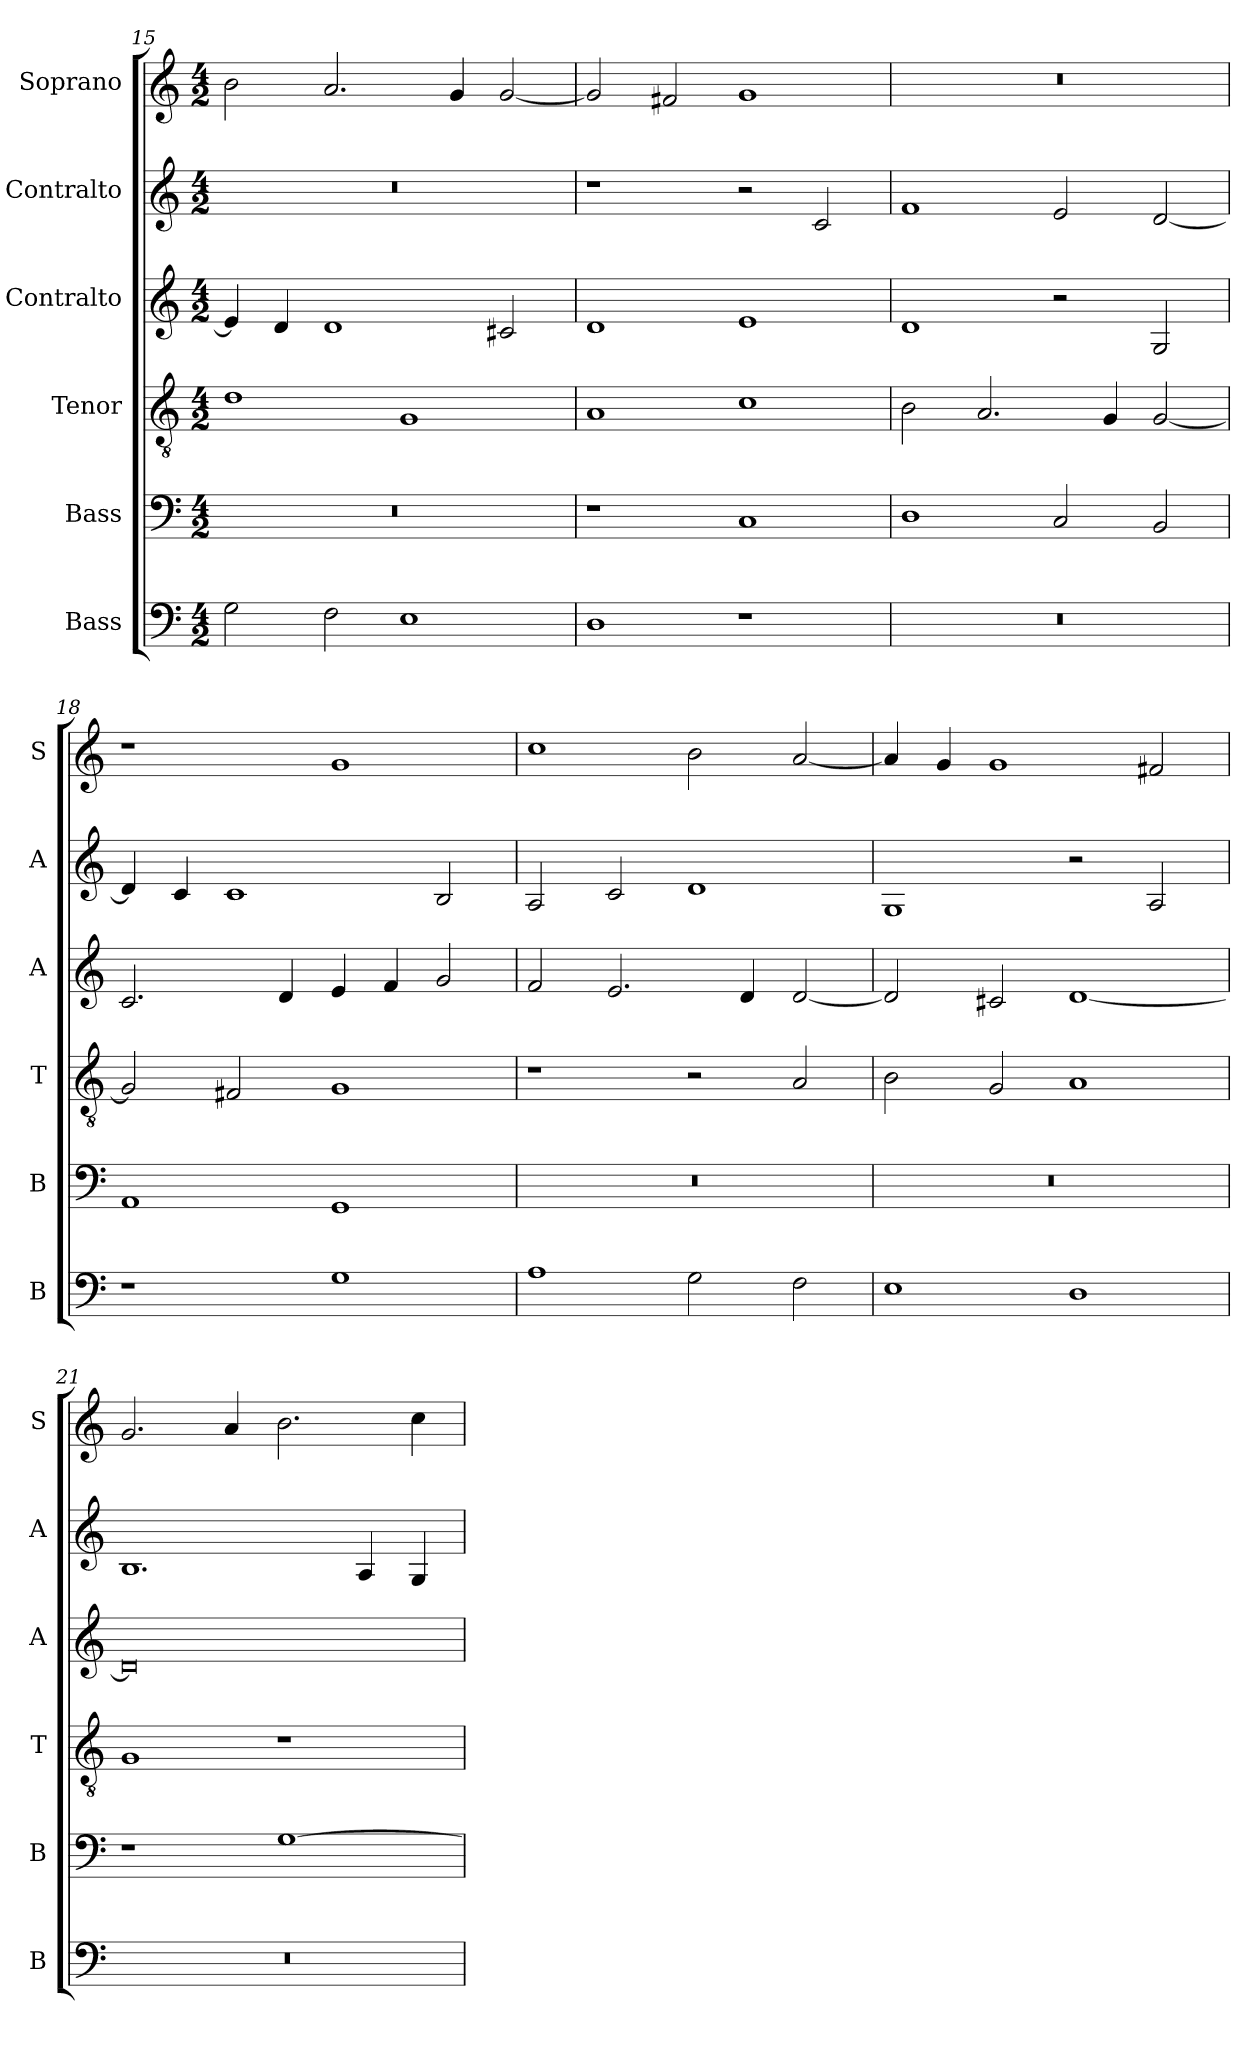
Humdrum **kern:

**kern	**kern	**kern	**kern	**kern	**kern
*part6	*part5	*part4	*part3	*part2	*part1
*staff6	*staff5	*staff4	*staff3	*staff2	*staff1
*I"Bass	*I"Bass	*I"Tenor	*I"Contralto	*I"Contralto	*I"Soprano
*I'B	*I'B	*I'T	*I'A	*I'A	*I'S
*clefF4	*clefF4	*clefGv2	*clefG2	*clefG2	*clefG2
*k[]	*k[]	*k[]	*k[]	*k[]	*k[]
*G:mix	*G:mix	*G:mix	*G:mix	*G:mix	*G:mix
*M4/2	*M4/2	*M4/2	*M4/2	*M4/2	*M4/2
=15	=15	=15	=15	=15	=15
2G	0r	1d	4e]	0r	2b
.	.	.	4d	.	.
2F	.	.	1d	.	2.a
1E	.	1G	.	.	.
.	.	.	.	.	4g
.	.	.	2c#X	.	[2g
=16	=16	=16	=16	=16	=16
1D	1r	1A	1d	1r	2g]
.	.	.	.	.	2f#X
1r	1C	1c	1e	2r	1g
.	.	.	.	2c	.
=17	=17	=17	=17	=17	=17
0r	1D	2B	1d	1f	0r
.	.	2.A	.	.	.
.	2C	.	2r	2e	.
.	.	4G	.	.	.
.	2BB	[2G	2G	[2d	.
=18	=18	=18	=18	=18	=18
1r	1AA	2G]	2.c	4d]	1r
.	.	.	.	4c	.
.	.	2F#X	.	1c	.
.	.	.	4d	.	.
1G	1GG	1G	4e	.	1g
.	.	.	4f	.	.
.	.	.	2g	2B	.
=19	=19	=19	=19	=19	=19
1A	0r	1r	2f	2A	1cc
.	.	.	2.e	2c	.
2G	.	2r	.	1d	2b
.	.	.	4d	.	.
2F	.	2A	[2d	.	[2a
=20	=20	=20	=20	=20	=20
1E	0r	2B	2d]	1G	4a]
.	.	.	.	.	4g
.	.	2G	2c#X	.	1g
1D	.	1A	[1d	2r	.
.	.	.	.	2A	2f#X
=21	=21	=21	=21	=21	=21
0r	1r	1G	0d]	1.B	2.g
.	.	.	.	.	4a
.	[1G	1r	.	.	2.b
.	.	.	.	4A	.
.	.	.	.	4G	4cc
=	=	=	=	=	=
*-	*-	*-	*-	*-	*-
